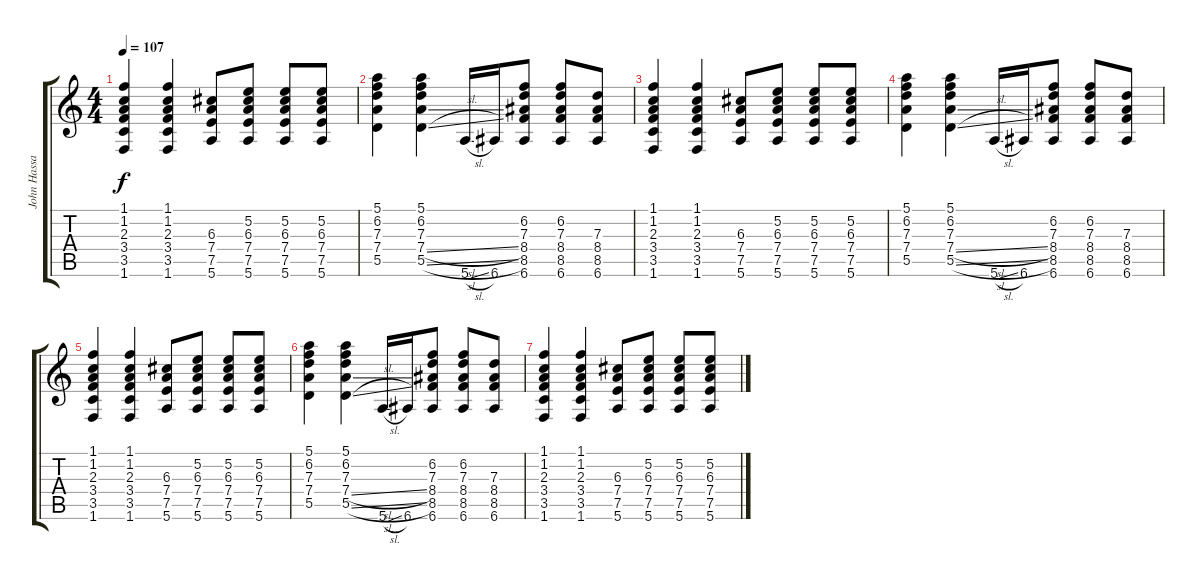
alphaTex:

\track ("John Hassal" "John Hassa") {instrument acousticguitarsteel}
\staff {score tabs}
\tuning (E4 B3 G3 D3 A2 E2) {hide}
\ts (4 4)
\tempo 107
\clef g2
\ks c
(1.1 1.2 2.3 3.4 3.5 1.6).4{dy f} (1.1 1.2 2.3 3.4 3.5 1.6).4 (6.3 7.4 7.5 5.6).8 (5.2 6.3 7.4 7.5 5.6).8 (5.2 6.3 7.4 7.5 5.6).8 (5.2 6.3 7.4 7.5 5.6).8 |
(5.1 6.2 7.3 7.4 5.5).4 (5.1 6.2 7.3 7.4{sl} 5.5{sl}).4 5.6{sl}.16 6.6.16 (6.2 7.3 8.4 8.5 6.6).8 (6.2 7.3 8.4 8.5 6.6).8 (7.3 8.4 8.5 6.6).8 |
(1.1 1.2 2.3 3.4 3.5 1.6).4 (1.1 1.2 2.3 3.4 3.5 1.6).4 (6.3 7.4 7.5 5.6).8 (5.2 6.3 7.4 7.5 5.6).8 (5.2 6.3 7.4 7.5 5.6).8 (5.2 6.3 7.4 7.5 5.6).8 |
(5.1 6.2 7.3 7.4 5.5).4 (5.1 6.2 7.3 7.4{sl} 5.5{sl}).4 5.6{sl}.16 6.6.16 (6.2 7.3 8.4 8.5 6.6).8 (6.2 7.3 8.4 8.5 6.6).8 (7.3 8.4 8.5 6.6).8 |
(1.1 1.2 2.3 3.4 3.5 1.6).4 (1.1 1.2 2.3 3.4 3.5 1.6).4 (6.3 7.4 7.5 5.6).8 (5.2 6.3 7.4 7.5 5.6).8 (5.2 6.3 7.4 7.5 5.6).8 (5.2 6.3 7.4 7.5 5.6).8 |
(5.1 6.2 7.3 7.4 5.5).4 (5.1 6.2 7.3 7.4{sl} 5.5{sl}).4 5.6{sl}.16 6.6.16 (6.2 7.3 8.4 8.5 6.6).8 (6.2 7.3 8.4 8.5 6.6).8 (7.3 8.4 8.5 6.6).8 |
(1.1 1.2 2.3 3.4 3.5 1.6).4 (1.1 1.2 2.3 3.4 3.5 1.6).4 (6.3 7.4 7.5 5.6).8 (5.2 6.3 7.4 7.5 5.6).8 (5.2 6.3 7.4 7.5 5.6).8 (5.2 6.3 7.4 7.5 5.6).8
